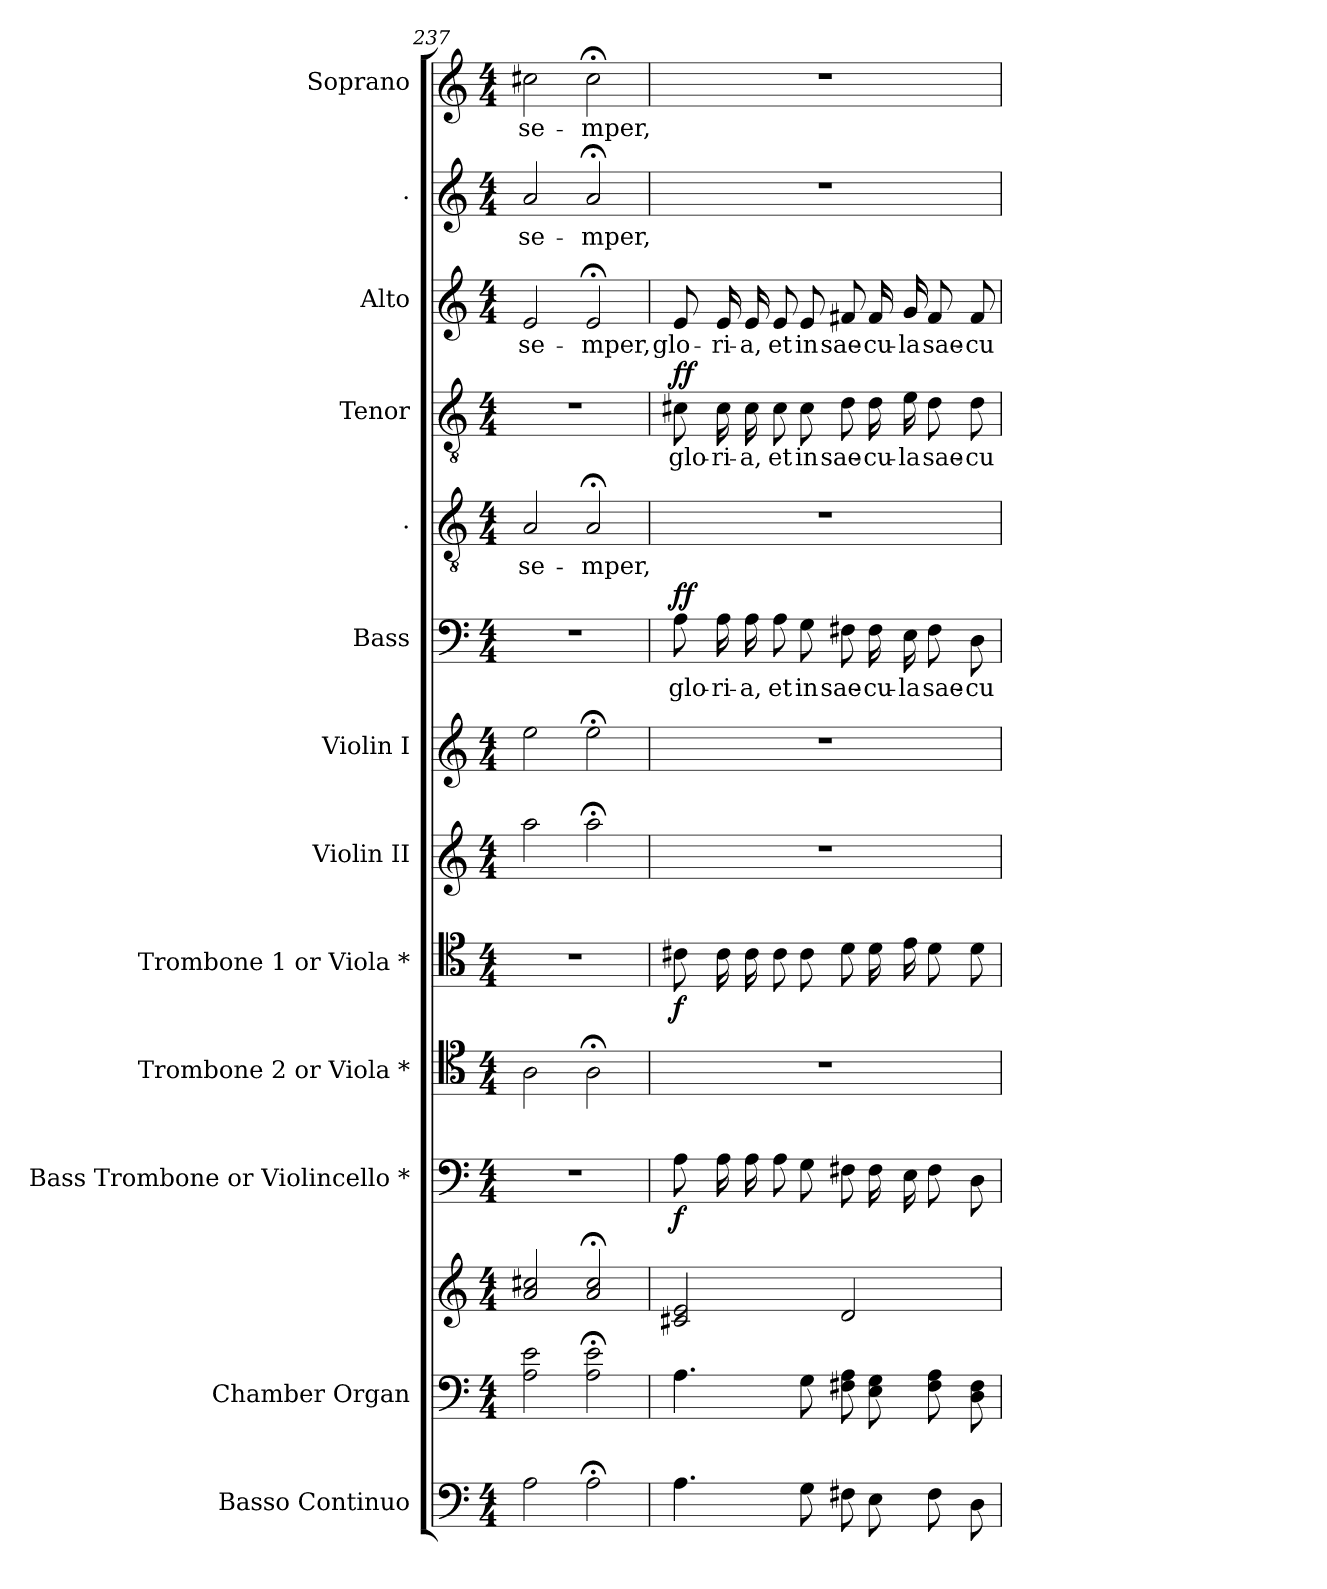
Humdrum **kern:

**kern	**kern	**kern	**kern	**dynam	**kern	**kern	**dynam	**kern	**kern	**kern	**text	**dynam	**kern	**text	**kern	**text	**dynam	**kern	**text	**kern	**text	**kern	**text
*part13	*part12	*part12	*part11	*part11	*part10	*part9	*part9	*part8	*part7	*part6	*part6	*part6	*part5	*part5	*part4	*part4	*part4	*part3	*part3	*part2	*part2	*part1	*part1
*staff14	*staff13	*staff12	*staff11	*staff11	*staff10	*staff9	*staff9	*staff8	*staff7	*staff6	*staff6	*staff6	*staff5	*staff5	*staff4	*staff4	*staff4	*staff3	*staff3	*staff2	*staff2	*staff1	*staff1
*I"Basso  Continuo	*I"Chamber  Organ	*	*I"Bass Trombone or Violincello *	*	*I"Trombone 2 or Viola *	*I"Trombone 1 or Viola *	*	*I"Violin II	*I"Violin I	*I"Bass	*	*	*I".	*	*I"Tenor	*	*	*I"Alto	*	*I".	*	*I"Soprano	*
*I'B Cont	*I'Org.	*	*I'B. Tbn.	*	*I'Tbn 2	*I'Tbn 1	*	*I'Vln. II	*I'Vln. I	*I'B.	*	*	*	*	*I'T,	*	*	*I'A.	*	*	*	*I'S.	*
!!LO:PB:g=z
*clefF4	*clefF4	*clefG2	*clefF4	*	*clefC4	*clefC4	*	*clefG2	*clefG2	*clefF4	*	*	*clefGv2	*	*clefGv2	*	*	*clefG2	*	*clefG2	*	*clefG2	*
*ITrd7c12	*	*	*	*	*	*	*	*	*	*	*	*	*ITrd7c12	*	*ITrd7c12	*	*	*	*	*	*	*	*
*k[]	*k[]	*k[]	*k[]	*	*k[]	*k[]	*	*k[]	*k[]	*k[]	*	*	*k[]	*	*k[]	*	*	*k[]	*	*k[]	*	*k[]	*
*C:	*C:	*C:	*C:	*	*C:	*C:	*	*C:	*C:	*C:	*	*	*C:	*	*C:	*	*	*C:	*	*C:	*	*C:	*
*M4/4	*M4/4	*M4/4	*M4/4	*	*M4/4	*M4/4	*	*M4/4	*M4/4	*M4/4	*	*	*M4/4	*	*M4/4	*	*	*M4/4	*	*M4/4	*	*M4/4	*
=237	=237	=237	=237	=237	=237	=237	=237	=237	=237	=237	=237	=237	=237	=237	=237	=237	=237	=237	=237	=237	=237	=237	=237
!	!	!	!	!	!	!	!	!	!	!	!	!	!	!LO:LY:b:color=#000000	!	!	!	!	!	!	!	!	!
!	!	!	!	!	!	!	!	!	!	!	!	!	!	!	!	!	!	!	!LO:LY:b:color=#000000	!	!	!	!
!	!	!	!	!	!	!	!	!	!	!	!	!	!	!	!	!	!	!	!	!	!LO:LY:b:color=#000000	!	!
!	!	!	!	!	!	!	!	!	!	!	!	!	!	!	!	!	!	!	!	!	!	!	!LO:LY:b:color=#000000
2AAi\	2Ai\ 2ei	2ai/ 2cc#Xi	1r	.	2Ai\	1r	.	2aai\	2eei\	1r	.	.	2AAi/	se-	1r	.	.	2ei/	se-	2ai/	se-	2cc#Xi\	se-
!	!	!	!	!	!	!	!	!	!	!	!	!	!	!LO:LY:b:color=#000000	!	!	!	!	!	!	!	!	!
!	!	!	!	!	!	!	!	!	!	!	!	!	!	!	!	!	!	!	!LO:LY:b:color=#000000	!	!	!	!
!	!	!	!	!	!	!	!	!	!	!	!	!	!	!	!	!	!	!	!	!	!LO:LY:b:color=#000000	!	!
!	!	!	!	!	!	!	!	!	!	!	!	!	!	!	!	!	!	!	!	!	!	!	!LO:LY:b:color=#000000
2AA;i\	2Ai\; 2ei;	2ai/; 2cc#i;	.	.	2A;i\	.	.	2aa;i\	2ee;i\	.	.	.	2AA;i/	-mper,	.	.	.	2e;i/	-mper,	2a;i/	-mper,	2cc#;i\	-mper,
=238	=238	=238	=238	=238	=238	=238	=238	=238	=238	=238	=238	=238	=238	=238	=238	=238	=238	=238	=238	=238	=238	=238	=238
!	!	!	!	!	!	!	!	!	!	!	!LO:LY:b:color=#000000	!	!	!	!	!	!	!	!	!	!	!	!
!	!	!	!	!	!	!	!	!	!	!	!	!	!	!	!	!LO:LY:b:color=#000000	!	!	!	!	!	!	!
!	!	!	!	!	!	!	!	!	!	!	!	!	!	!	!	!	!	!	!LO:LY:b:color=#000000	!	!	!	!
4.AAi\	4.Ai\	2c#Xi/ 2ei	8Ai\	f	1r	8c#Xi\	f	1r	1r	8Ai\	glo-	ff	1r	.	8C#Xi\	glo-	ff	8ei/	glo-	1r	.	1r	.
!	!	!	!	!	!	!	!	!	!	!	!LO:LY:b:color=#000000	!	!	!	!	!	!	!	!	!	!	!	!
!	!	!	!	!	!	!	!	!	!	!	!	!	!	!	!	!LO:LY:b:color=#000000	!	!	!	!	!	!	!
!	!	!	!	!	!	!	!	!	!	!	!	!	!	!	!	!	!	!	!LO:LY:b:color=#000000	!	!	!	!
.	.	.	16Ai\	.	.	16c#i\	.	.	.	16Ai\	-ri-	.	.	.	16C#i\	-ri-	.	16ei/	-ri-	.	.	.	.
!	!	!	!	!	!	!	!	!	!	!	!LO:LY:b:color=#000000	!	!	!	!	!	!	!	!	!	!	!	!
!	!	!	!	!	!	!	!	!	!	!	!	!	!	!	!	!LO:LY:b:color=#000000	!	!	!	!	!	!	!
!	!	!	!	!	!	!	!	!	!	!	!	!	!	!	!	!	!	!	!LO:LY:b:color=#000000	!	!	!	!
.	.	.	16Ai\	.	.	16c#i\	.	.	.	16Ai\	-a,	.	.	.	16C#i\	-a,	.	16ei/	-a,	.	.	.	.
!	!	!	!	!	!	!	!	!	!	!	!LO:LY:b:color=#000000	!	!	!	!	!	!	!	!	!	!	!	!
!	!	!	!	!	!	!	!	!	!	!	!	!	!	!	!	!LO:LY:b:color=#000000	!	!	!	!	!	!	!
!	!	!	!	!	!	!	!	!	!	!	!	!	!	!	!	!	!	!	!LO:LY:b:color=#000000	!	!	!	!
.	.	.	8Ai\	.	.	8c#i\	.	.	.	8Ai\	et	.	.	.	8C#i\	et	.	8ei/	et	.	.	.	.
!	!	!	!	!	!	!	!	!	!	!	!LO:LY:b:color=#000000	!	!	!	!	!	!	!	!	!	!	!	!
!	!	!	!	!	!	!	!	!	!	!	!	!	!	!	!	!LO:LY:b:color=#000000	!	!	!	!	!	!	!
!	!	!	!	!	!	!	!	!	!	!	!	!	!	!	!	!	!	!	!LO:LY:b:color=#000000	!	!	!	!
8GGi\	8Gi\	.	8Gi\	.	.	8c#i\	.	.	.	8Gi\	in	.	.	.	8C#i\	in	.	8ei/	in	.	.	.	.
!	!	!	!	!	!	!	!	!	!	!	!LO:LY:b:color=#000000	!	!	!	!	!	!	!	!	!	!	!	!
!	!	!	!	!	!	!	!	!	!	!	!	!	!	!	!	!LO:LY:b:color=#000000	!	!	!	!	!	!	!
!	!	!	!	!	!	!	!	!	!	!	!	!	!	!	!	!	!	!	!LO:LY:b:color=#000000	!	!	!	!
8FF#Xi\	8F#Xi\ 8Ai	2di/	8F#Xi\	.	.	8di\	.	.	.	8F#Xi\	sae-	.	.	.	8Di\	sae-	.	8f#Xi/	sae-	.	.	.	.
!	!	!	!	!	!	!	!	!	!	!	!LO:LY:b:color=#000000	!	!	!	!	!	!	!	!	!	!	!	!
!	!	!	!	!	!	!	!	!	!	!	!	!	!	!	!	!LO:LY:b:color=#000000	!	!	!	!	!	!	!
!	!	!	!	!	!	!	!	!	!	!	!	!	!	!	!	!	!	!	!LO:LY:b:color=#000000	!	!	!	!
8EEi\	8Ei\ 8Gi	.	16F#i\	.	.	16di\	.	.	.	16F#i\	-cu-	.	.	.	16Di\	-cu-	.	16f#i/	-cu-	.	.	.	.
!	!	!	!	!	!	!	!	!	!	!	!LO:LY:b:color=#000000	!	!	!	!	!	!	!	!	!	!	!	!
!	!	!	!	!	!	!	!	!	!	!	!	!	!	!	!	!LO:LY:b:color=#000000	!	!	!	!	!	!	!
!	!	!	!	!	!	!	!	!	!	!	!	!	!	!	!	!	!	!	!LO:LY:b:color=#000000	!	!	!	!
.	.	.	16Ei\	.	.	16ei\	.	.	.	16Ei\	-la	.	.	.	16Ei\	-la	.	16gi/	-la	.	.	.	.
!	!	!	!	!	!	!	!	!	!	!	!LO:LY:b:color=#000000	!	!	!	!	!	!	!	!	!	!	!	!
!	!	!	!	!	!	!	!	!	!	!	!	!	!	!	!	!LO:LY:b:color=#000000	!	!	!	!	!	!	!
!	!	!	!	!	!	!	!	!	!	!	!	!	!	!	!	!	!	!	!LO:LY:b:color=#000000	!	!	!	!
8FF#i\	8F#i\ 8Ai	.	8F#i\	.	.	8di\	.	.	.	8F#i\	sae-	.	.	.	8Di\	sae-	.	8f#i/	sae-	.	.	.	.
!	!	!	!	!	!	!	!	!	!	!	!LO:LY:b:color=#000000	!	!	!	!	!	!	!	!	!	!	!	!
!	!	!	!	!	!	!	!	!	!	!	!	!	!	!	!	!LO:LY:b:color=#000000	!	!	!	!	!	!	!
!	!	!	!	!	!	!	!	!	!	!	!	!	!	!	!	!	!	!	!LO:LY:b:color=#000000	!	!	!	!
8DDi\	8Di\ 8F#i	.	8Di\	.	.	8di\	.	.	.	8Di\	-cu-	.	.	.	8Di\	-cu-	.	8f#i/	-cu-	.	.	.	.
=	=	=	=	=	=	=	=	=	=	=	=	=	=	=	=	=	=	=	=	=	=	=	=
*-	*-	*-	*-	*-	*-	*-	*-	*-	*-	*-	*-	*-	*-	*-	*-	*-	*-	*-	*-	*-	*-	*-	*-
